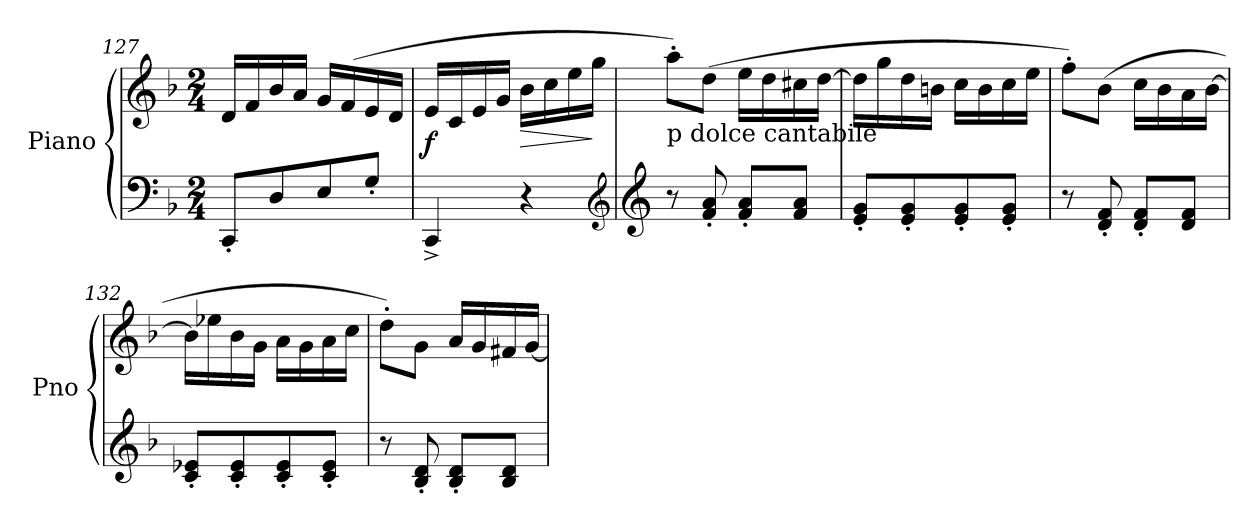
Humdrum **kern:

**kern	**kern	**dynam
*part1	*part1	*part1
*staff2	*staff1	*staff1/2
*I"Piano	*	*
*I'Pno	*	*
*clefF4	*clefG2	*
*k[b-]	*k[b-]	*
*F:	*F:	*
*M2/4	*M2/4	*
=127	=127	=127
8CC'/L	16d/LL	.
.	16f/	.
8D/	16b-/	.
.	16a/JJ	.
8E/	16g/LL	.
.	(16f/	.
8G'/J	16e/	.
.	16d/JJ	.
=128	=128	=128
!	!	!LO:DY:b
4CC^/	16e/LL	f
.	16c/	.
.	16e/	.
.	16g/JJ	.
!	!	!LO:HP:b
4r	16b-\LL	>
.	16cc\	.
.	16ee\	.
.	16gg\JJ	]
*clefG2	*	*
!!LO:PB:g=z
=129	=129	=129
*clefG2	*	*
!	!LO:TX:b:t=p dolce cantabile	!
8r	8aa'\L)	.
8f/' 8a/'	(8dd\J	.
8f/' 8a/'L	16ee\LL	.
.	16dd\	.
8f/ 8a/J	16cc#X\	.
.	[16dd\JJ	.
=130	=130	=130
8e/' 8g/'L	16dd\LL]	.
.	16gg\	.
8e/' 8g/'	16dd\	.
.	16bn\JJ	.
8e/' 8g/'	16cc\LL	.
.	16b\	.
8e/' 8g/'J	16cc\	.
.	16ee\JJ	.
=131	=131	=131
8r	8ff'\L)	.
8d/' 8f/'	(8b-\J	.
8d/' 8f/'L	16cc\LL	.
.	16b-\	.
8d/ 8f/J	16a\	.
.	[16b-\JJ	.
=132	=132	=132
8c/' 8e-X/'L	16b-\LL]	.
.	16ee-X\	.
8c/' 8e-/'	16b-\	.
.	16g\JJ	.
8c/' 8e-/'	16a\LL	.
.	16g\	.
8c/' 8e-/'J	16a\	.
.	16cc\JJ	.
=133	=133	=133
8r	8dd'\L)	.
8B-/' 8d/'	8g\J	.
8B-/' 8d/'L	16a/LL	.
.	16g/	.
8B-/ 8d/J	16f#X/	.
.	[16g/JJ	.
=	=	=
*-	*-	*-
